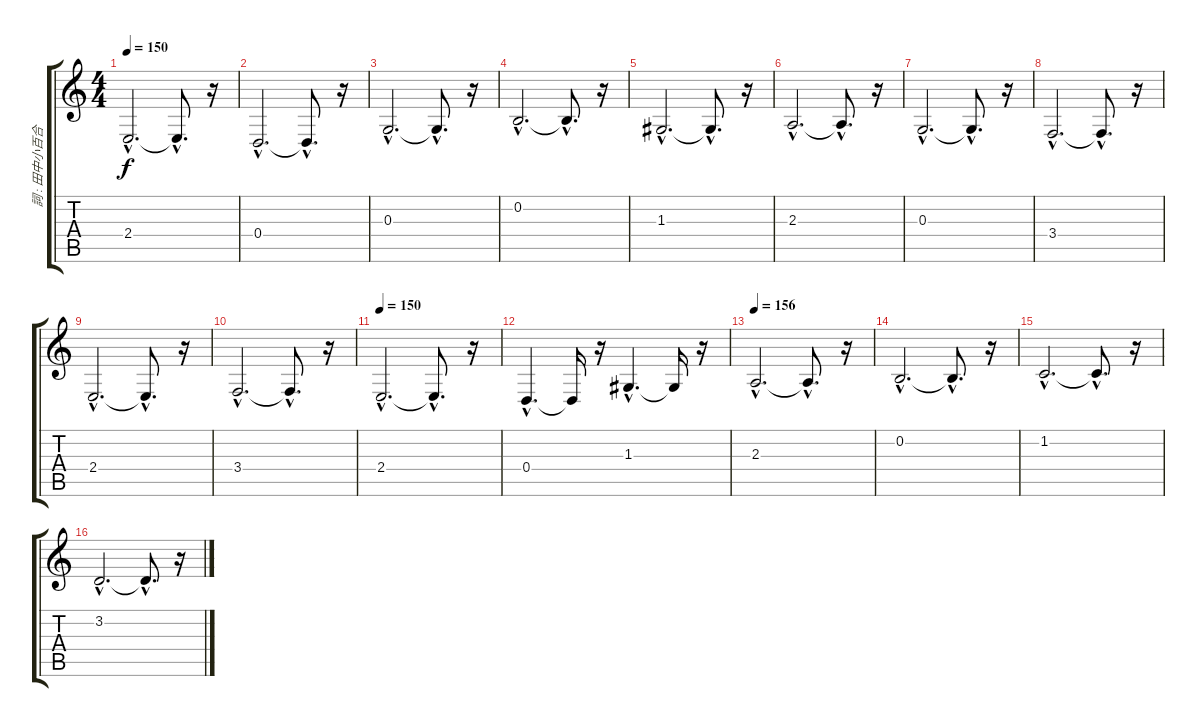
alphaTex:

\track ("詞 : 田中小百合" "詞 : 田中小百合") {instrument brasssection}
\staff {score tabs}
\tuning (E4 B3 G3 D3 A2 E2) {hide}
\ts (4 4)
\tempo 150
\clef g2
\ks c
2.4{hac}.2{d dy f} 2.4{hac t}.8{d} r.16 |
0.4{hac}.2{d} 0.4{hac t}.8{d} r.16 |
0.3{hac}.2{d} 0.3{hac t}.8{d} r.16 |
0.2{hac}.2{d} 0.2{hac t}.8{d} r.16 |
1.3{hac}.2{d} 1.3{hac t}.8{d} r.16 |
2.3{hac}.2{d} 2.3{hac t}.8{d} r.16 |
0.3{hac}.2{d} 0.3{hac t}.8{d} r.16 |
3.4{hac}.2{d} 3.4{hac t}.8{d} r.16 |
2.4{hac}.2{d} 2.4{hac t}.8{d} r.16 |
3.4{hac}.2{d} 3.4{hac t}.8{d} r.16 |
\tempo 150
2.4{hac}.2{d} 2.4{hac t}.8{d} r.16 |
0.4{hac}.4{d} 0.4{t}.16 r.16 1.3{hac}.4{d} 1.3{t}.16 r.16 |
\tempo 156
2.3{hac}.2{d} 2.3{hac t}.8{d} r.16 |
0.2{hac}.2{d} 0.2{hac t}.8{d} r.16 |
1.2{hac}.2{d} 1.2{hac t}.8{d} r.16 |
3.2{hac}.2{d} 3.2{hac t}.8{d} r.16
